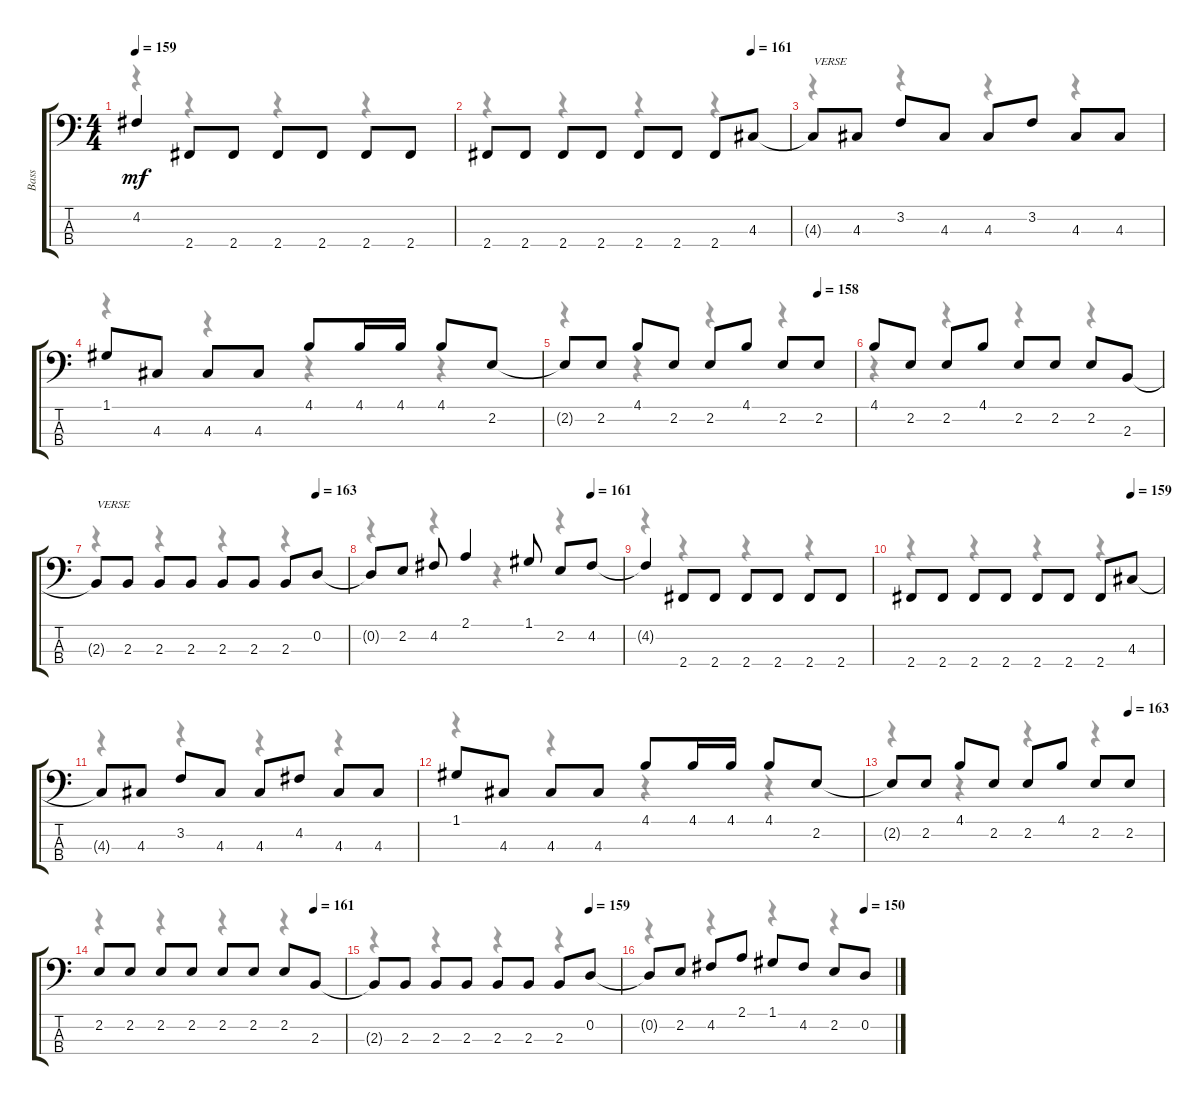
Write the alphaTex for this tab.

\track ("Bass" "Bass") {instrument electricbassfinger}
\staff {score tabs}
\tuning (G2 D2 A1 E1) {hide}
\voice
\ts (4 4)
\tempo 159
\clef f4
\ks c
4.2{t}.4{dy mf} 2.4.8 2.4.8 2.4.8 2.4.8 2.4.8 2.4.8 |
\tempo (161 0.875)
2.4.8 2.4.8 2.4.8 2.4.8 2.4.8 2.4.8 2.4.8 4.3.8 |
4.3{t}.8{txt "VERSE"} 4.3.8 3.2.8 4.3.8 4.3.8 3.2.8 4.3.8 4.3.8 |
1.1.8 4.3.8 4.3.8 4.3.8 4.1.8 4.1.16 4.1.16 4.1.8 2.2.8 |
\tempo (158 0.875)
2.2{t}.8 2.2.8 4.1.8 2.2.8 2.2.8 4.1.8 2.2.8 2.2.8 |
4.1.8 2.2.8 2.2.8 4.1.8 2.2.8 2.2.8 2.2.8 2.3.8 |
\tempo (163 0.875)
2.3{t}.8{txt "VERSE"} 2.3.8 2.3.8 2.3.8 2.3.8 2.3.8 2.3.8 0.2.8 |
\tempo (161 0.875)
0.2{t}.8 2.2.8 4.2.8 2.1.4 1.1.8 2.2.8 4.2.8 |
4.2{t}.4 2.4.8 2.4.8 2.4.8 2.4.8 2.4.8 2.4.8 |
\tempo (159 0.875)
2.4.8 2.4.8 2.4.8 2.4.8 2.4.8 2.4.8 2.4.8 4.3.8 |
4.3{t}.8 4.3.8 3.2.8 4.3.8 4.3.8 4.2.8 4.3.8 4.3.8 |
1.1.8 4.3.8 4.3.8 4.3.8 4.1.8 4.1.16 4.1.16 4.1.8 2.2.8 |
\tempo (163 0.875)
2.2{t}.8 2.2.8 4.1.8 2.2.8 2.2.8 4.1.8 2.2.8 2.2.8 |
\tempo (161 0.875)
2.2.8 2.2.8 2.2.8 2.2.8 2.2.8 2.2.8 2.2.8 2.3.8 |
\tempo (159 0.875)
2.3{t}.8 2.3.8 2.3.8 2.3.8 2.3.8 2.3.8 2.3.8 0.2.8 |
\tempo (150 0.875)
0.2{t}.8 2.2.8 4.2.8 2.1.8 1.1.8 4.2.8 2.2.8 0.2.8
\voice
\clef f4
\ottava regular
\simile none
\ks c
r.4{dy f} r.4 r.4 r.4 |
r.4 r.4 r.4 r.4 |
r.4 r.4 r.4 r.4 |
r.4 r.4 r.4 r.4 |
r.4 r.4 r.4 r.4 |
r.4 r.4 r.4 r.4 |
r.4 r.4 r.4 r.4 |
r.4 r.4 r.4 r.4 |
r.4 r.4 r.4 r.4 |
r.4 r.4 r.4 r.4 |
r.4 r.4 r.4 r.4 |
r.4 r.4 r.4 r.4 |
r.4 r.4 r.4 r.4 |
r.4 r.4 r.4 r.4 |
r.4 r.4 r.4 r.4 |
r.4 r.4 r.4 r.4
